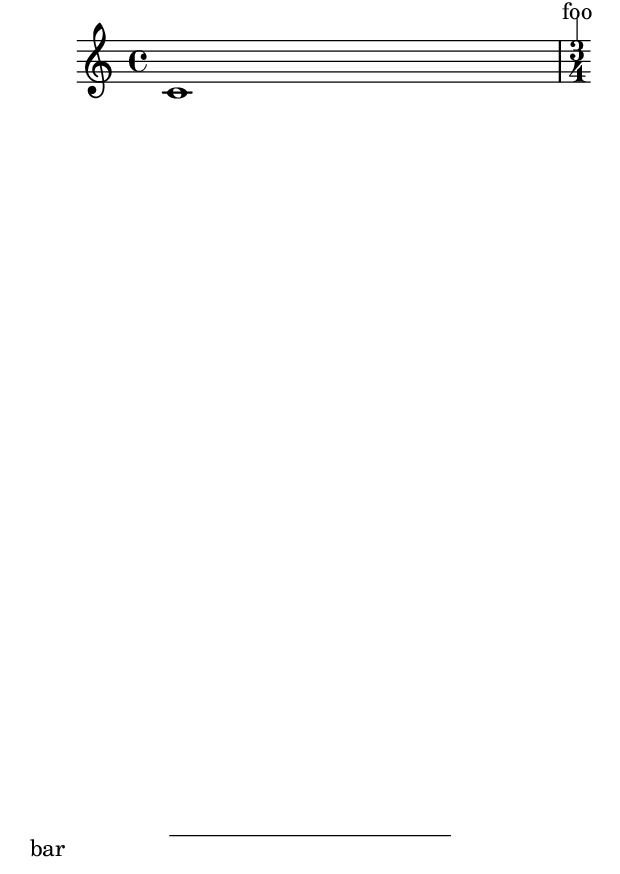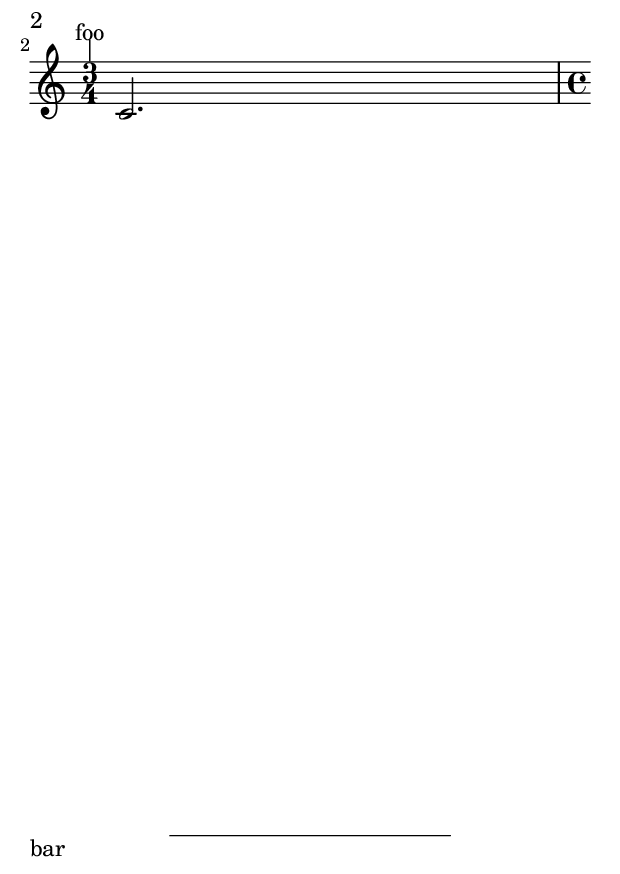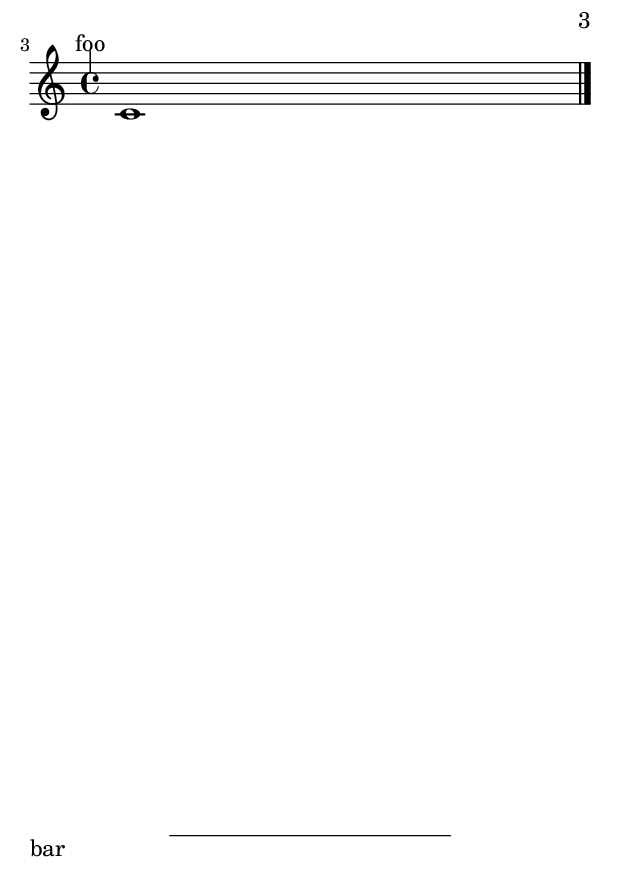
%% Generated by lilypond-book
%% Options: [exampleindent=10.16\mm,indent=0\mm,line-width=160\mm,paper-height=845.047\pt,paper-width=597.508\pt,papersize='(cons (* 597.508 pt) (* 845.047 pt))]
\include "lilypond-book-preamble.ly"


% ****************************************************************
% Start cut-&-pastable-section
% ****************************************************************

#(ly:set-option 'eps-box-padding 3.000000)



\paper {
  #(set-paper-size '(cons (* 597.508 pt) (* 845.047 pt)))
  indent = 0\mm
  line-width = 160\mm
  % offset the left padding, also add 1mm as lilypond creates cropped
  % images with a little space on the right
  line-width = #(- line-width (* mm  3.000000) (* mm 1))
}

\layout {
  
}




% ****************************************************************
% ly snippet:
% ****************************************************************
\sourcefilename "/lilypond-2.26.0/input/regression/footnote-break-visibility.ly"
\sourcefileline 0
\version "2.23.4"
\header {
  texidoc = "With grobs that have break visibility, footnotes will
automatically take the break visibility of the grob being footnoted.
This behavior can be overridden.
"
}

#(set-default-paper-size "a6")

\book {

\new Staff
{
  \relative {
    c'1
    \footnote "foo" #'(0 . 2) "bar" Staff.TimeSignature
    \time 3/4
    \break \pageBreak
    c2.
    \once \override Score.Footnote.break-visibility = ##(#f #f #t)
    \footnote "foo" #'(0 . 2) "bar" Staff.TimeSignature
    \time 4/4
    \break \pageBreak
    c1 \bar "|."
}}}



% ****************************************************************
% end ly snippet
% ****************************************************************
